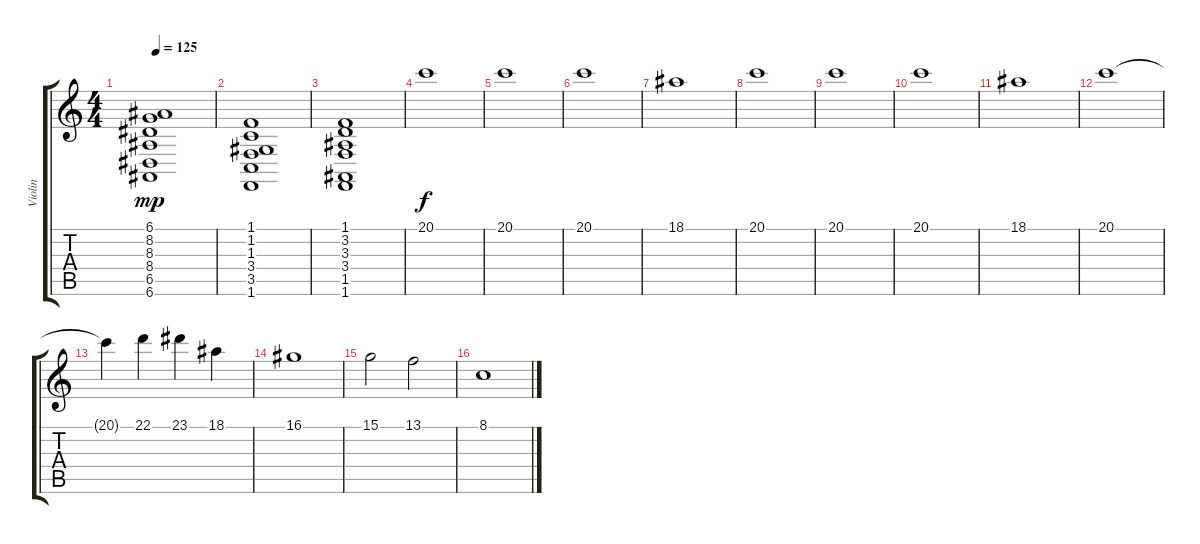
\track ("Violin" "Violin") {instrument tremolostrings}
\staff {score tabs}
\tuning (E4 B3 G3 D3 A2 E2) {hide}
\ts (4 4)
\tempo 125
\clef g2
\ks c
(6.1 8.2 8.3 8.4 6.5 6.6).1{dy mp} |
(1.1 1.2 1.3 3.4 3.5 1.6).1 |
(1.1 3.2 3.3 3.4 1.5 1.6).1 |
20.1.1{dy f} |
20.1.1 |
20.1.1 |
18.1.1 |
20.1.1 |
20.1.1 |
20.1.1 |
18.1.1 |
20.1.1 |
20.1{t}.4 22.1.4 23.1.4 18.1.4 |
16.1.1 |
15.1.2 13.1.2 |
8.1.1
